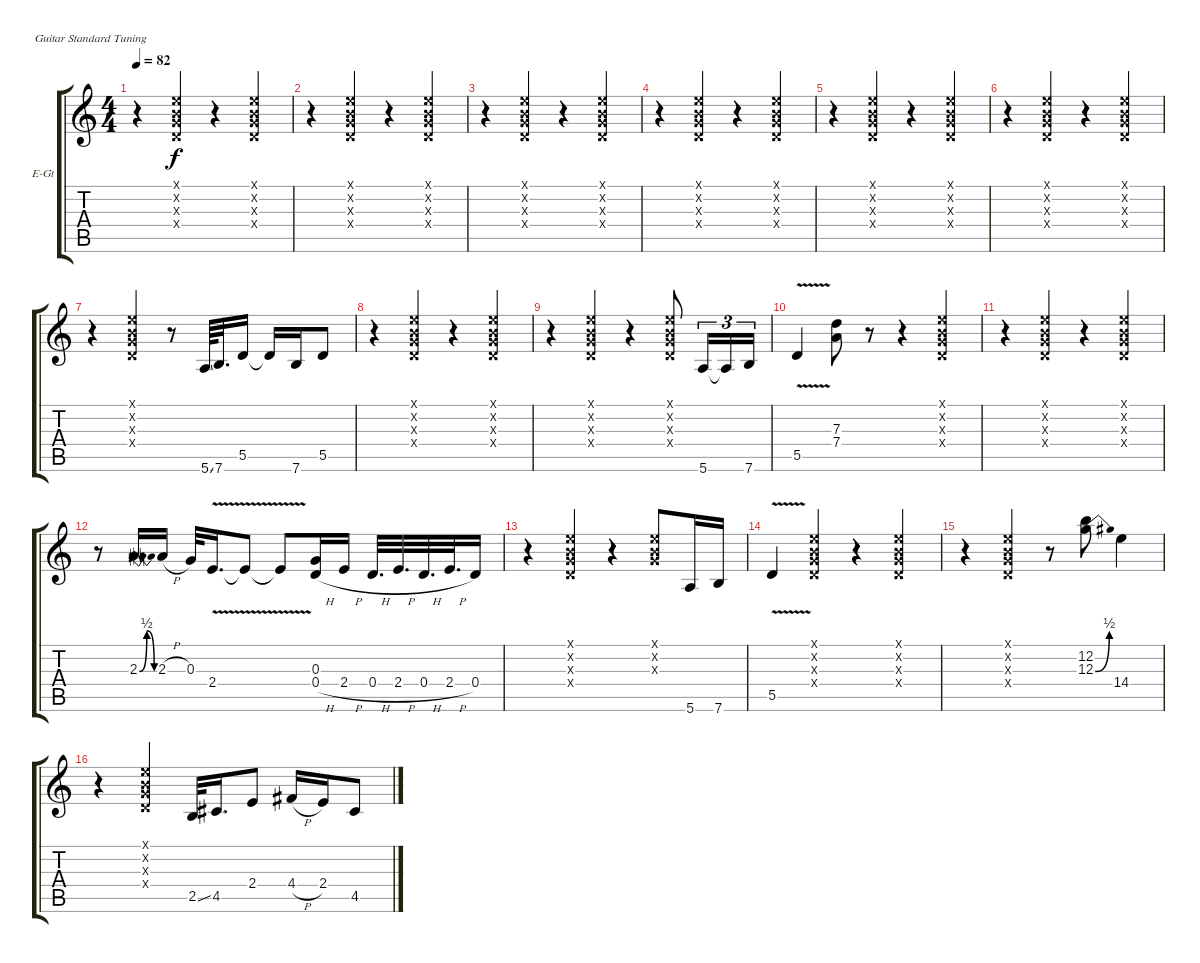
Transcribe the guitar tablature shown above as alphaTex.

\bracketExtendMode groupsimilarinstruments
\firstSystemTrackNameOrientation horizontal
\otherSystemsTrackNameOrientation horizontal
\track ("Guitar 2" "E-Gt") {instrument electricguitarclean}
\staff {score tabs}
\tuning (E4 B3 G3 D3 A2 E2)
\ts (4 4)
\tempo 82
\clef g2
\ks c
r.4{dy f} (0.1{x} 0.2{x} 0.3{x} 0.4{x}).4 r.4 (0.1{x} 0.2{x} 0.3{x} 0.4{x}).4 |
r.4 (0.1{x} 0.2{x} 0.3{x} 0.4{x}).4 r.4 (0.1{x} 0.2{x} 0.3{x} 0.4{x}).4 |
r.4 (0.1{x} 0.2{x} 0.3{x} 0.4{x}).4 r.4 (0.1{x} 0.2{x} 0.3{x} 0.4{x}).4 |
r.4 (0.1{x} 0.2{x} 0.3{x} 0.4{x}).4 r.4 (0.1{x} 0.2{x} 0.3{x} 0.4{x}).4 |
r.4 (0.1{x} 0.2{x} 0.3{x} 0.4{x}).4 r.4 (0.1{x} 0.2{x} 0.3{x} 0.4{x}).4 |
r.4 (0.1{x} 0.2{x} 0.3{x} 0.4{x}).4 r.4 (0.1{x} 0.2{x} 0.3{x} 0.4{x}).4 |
r.4 (0.1{x} 0.2{x} 0.3{x} 0.4{x}).4 r.8 5.6{ss}.64 7.6.32{d} 5.5.16 5.5{t}.16 7.6.16 5.5.8 |
r.4 (0.1{x} 0.2{x} 0.3{x} 0.4{x}).4 r.4 (0.1{x} 0.2{x} 0.3{x} 0.4{x}).4 |
r.4 (0.1{x} 0.2{x} 0.3{x} 0.4{x}).4 r.4 (0.1{x} 0.2{x} 0.3{x} 0.4{x}).8 5.6.16{tu (3 2)} 5.6{t}.16{tu (3 2)} 7.6.16{tu (3 2)} |
5.5{v}.4 (7.3 7.4).8 r.8 r.4 (0.1{x} 0.2{x} 0.3{x} 0.4{x}).4 |
r.4 (0.1{x} 0.2{x} 0.3{x} 0.4{x}).4 r.4 (0.1{x} 0.2{x} 0.3{x} 0.4{x}).4 |
r.8 2.3{be (bendrelease 0 0 30 2 30 2 60 0)}.16 2.3{h}.16 0.3.32 2.4{v}.16{d} 2.4{v t}.8 2.4{v t}.8 (0.3 0.4{h}).16 2.4{h}.16 0.4{h}.32{d} 2.4{h}.32{d} 0.4{h}.32{d} 2.4{h}.32{d} 0.4.16 |
r.4 (0.1{x} 0.2{x} 0.3{x} 0.4{x}).4 r.4 (0.1{x} 0.2{x} 0.3{x}).8 5.6.16 7.6.16 |
5.5{v}.4 (0.1{x} 0.2{x} 0.3{x} 0.4{x}).4 r.4 (0.1{x} 0.2{x} 0.3{x} 0.4{x}).4 |
r.4 (0.1{x} 0.2{x} 0.3{x} 0.4{x}).4 r.8 (12.2 12.3{be (bend 0 0 60 2)}).8 14.4.4 |
r.4 (0.1{x} 0.2{x} 0.3{x} 0.4{x}).4 2.5{ss}.32 4.5.16{d} 2.4.8 4.4{h}.16 2.4.16 4.5.8
